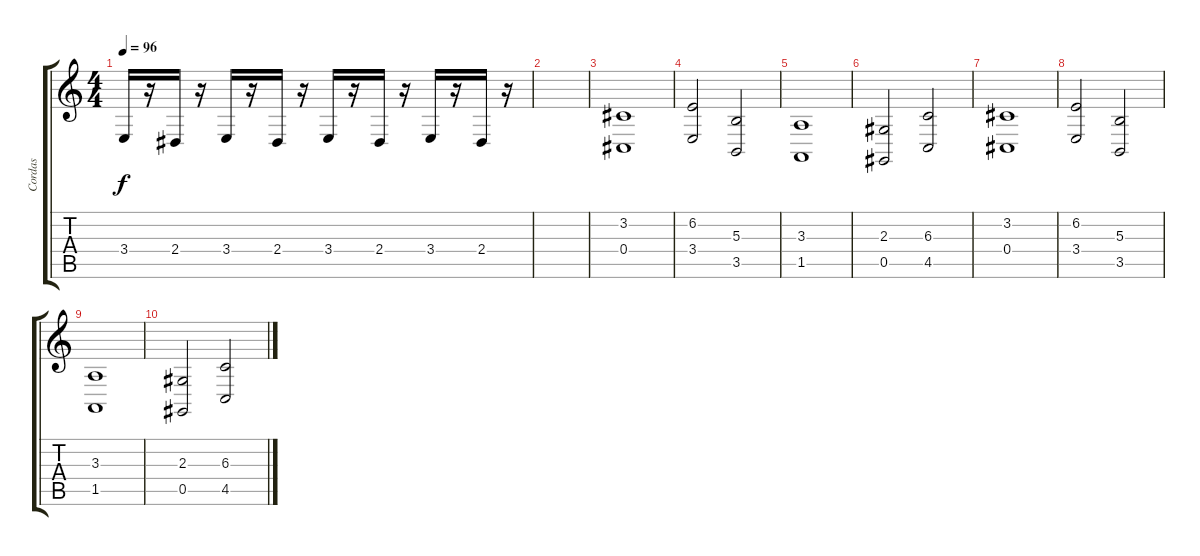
\track ("Cordas" "Cordas") {instrument stringensemble1}
\staff {score tabs}
\tuning (Eb4 Bb3 Gb3 Db3 Ab2 Eb2) {hide}
\ts (4 4)
\tempo 96
\clef g2
\ks c
3.4.16{dy f} r.16 2.4.16 r.16 3.4.16 r.16 2.4.16 r.16 3.4.16 r.16 2.4.16 r.16 3.4.16 r.16 2.4.16 r.16 |
|
(3.2 0.4).1 |
(6.2 3.4).2 (5.3 3.5).2 |
(3.3 1.5).1 |
(2.3 0.5).2 (6.3 4.5).2 |
(3.2 0.4).1 |
(6.2 3.4).2 (5.3 3.5).2 |
(3.3 1.5).1 |
(2.3 0.5).2 (6.3 4.5).2
